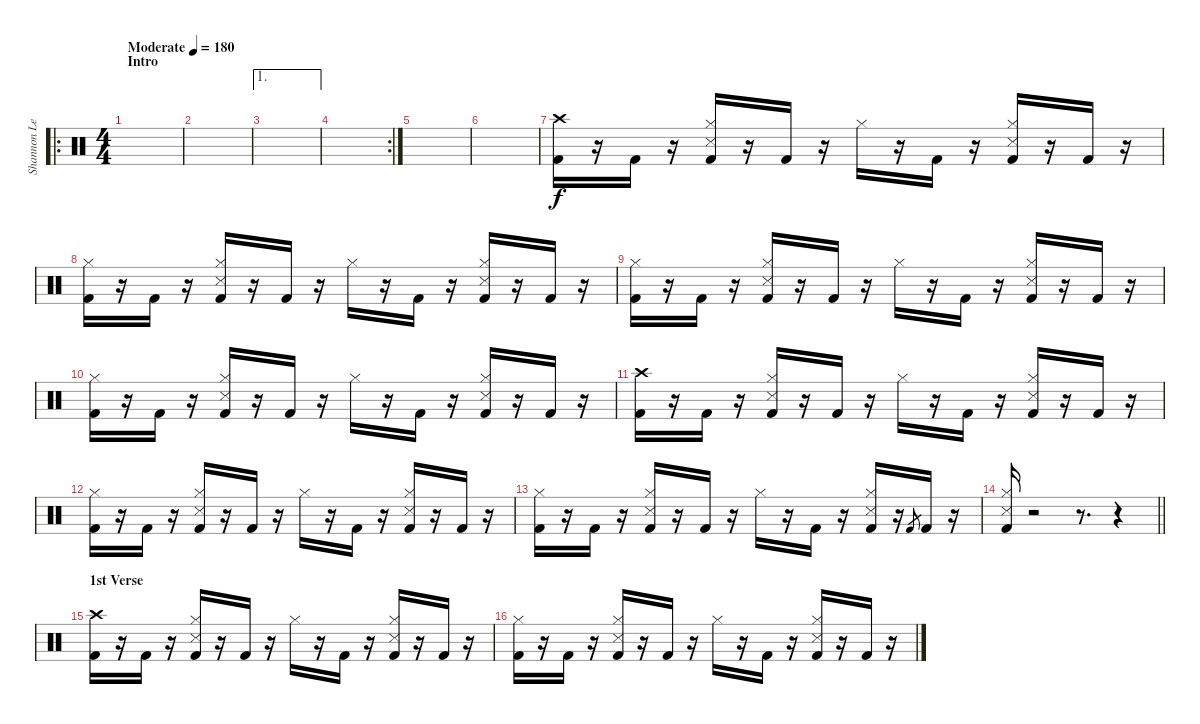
\track ("Shannon Leto [Drums]" "Shannon Le") {instrument percussion}
\staff {score}
\articulation defaults
\ro
\ts (4 4)
\section ("" "Intro")
\tempo (180 "Moderate")
\clef neutral
\ks c
|
|
\ae 1
|
\rc 2
|
|
|
("Crash high (hit)" "Kick (hit) 2").16 r.16 "Kick (hit) 2".16 r.16 ("Hi-Hat (closed)" "Snare (side stick) 3" "Kick (hit) 2").16 r.16 "Kick (hit) 2".16 r.16 "Hi-Hat (closed)".16 r.16 "Kick (hit) 2".16 r.16 ("Hi-Hat (closed)" "Snare (side stick) 3" "Kick (hit) 2").16 r.16 "Kick (hit) 2".16 r.16 |
("Hi-Hat (closed)" "Kick (hit) 2").16 r.16 "Kick (hit) 2".16 r.16 ("Hi-Hat (closed)" "Snare (side stick) 3" "Kick (hit) 2").16 r.16 "Kick (hit) 2".16 r.16 "Hi-Hat (closed)".16 r.16 "Kick (hit) 2".16 r.16 ("Hi-Hat (closed)" "Snare (side stick) 3" "Kick (hit) 2").16 r.16 "Kick (hit) 2".16 r.16 |
("Hi-Hat (closed)" "Kick (hit) 2").16 r.16 "Kick (hit) 2".16 r.16 ("Hi-Hat (closed)" "Snare (side stick) 3" "Kick (hit) 2").16 r.16 "Kick (hit) 2".16 r.16 "Hi-Hat (closed)".16 r.16 "Kick (hit) 2".16 r.16 ("Hi-Hat (closed)" "Snare (side stick) 3" "Kick (hit) 2").16 r.16 "Kick (hit) 2".16 r.16 |
("Hi-Hat (closed)" "Kick (hit) 2").16 r.16 "Kick (hit) 2".16 r.16 ("Hi-Hat (closed)" "Snare (side stick) 3" "Kick (hit) 2").16 r.16 "Kick (hit) 2".16 r.16 "Hi-Hat (closed)".16 r.16 "Kick (hit) 2".16 r.16 ("Hi-Hat (closed)" "Snare (side stick) 3" "Kick (hit) 2").16 r.16 "Kick (hit) 2".16 r.16 |
("Crash high (hit)" "Kick (hit) 2").16 r.16 "Kick (hit) 2".16 r.16 ("Hi-Hat (closed)" "Snare (side stick) 3" "Kick (hit) 2").16 r.16 "Kick (hit) 2".16 r.16 "Hi-Hat (closed)".16 r.16 "Kick (hit) 2".16 r.16 ("Hi-Hat (closed)" "Snare (side stick) 3" "Kick (hit) 2").16 r.16 "Kick (hit) 2".16 r.16 |
("Hi-Hat (closed)" "Kick (hit) 2").16 r.16 "Kick (hit) 2".16 r.16 ("Hi-Hat (closed)" "Snare (side stick) 3" "Kick (hit) 2").16 r.16 "Kick (hit) 2".16 r.16 "Hi-Hat (closed)".16 r.16 "Kick (hit) 2".16 r.16 ("Hi-Hat (closed)" "Snare (side stick) 3" "Kick (hit) 2").16 r.16 "Kick (hit) 2".16 r.16 |
("Hi-Hat (closed)" "Kick (hit) 2").16 r.16 "Kick (hit) 2".16 r.16 ("Hi-Hat (closed)" "Snare (side stick) 3" "Kick (hit) 2").16 r.16 "Kick (hit) 2".16 r.16 "Hi-Hat (closed)".16 r.16 "Kick (hit) 2".16 r.16 ("Hi-Hat (closed)" "Snare (side stick) 3" "Kick (hit) 2").16 r.16 "Kick (hit) 2".8{gr} "Kick (hit) 2".16 r.16 |
\barLineRight lightlight
("Hi-Hat (closed)" "Snare (side stick) 3" "Kick (hit) 2").16 r.2 r.8{d} r.4 |
\section ("" "1st Verse")
("Crash high (hit)" "Kick (hit) 2").16 r.16 "Kick (hit) 2".16 r.16 ("Hi-Hat (closed)" "Snare (side stick) 3" "Kick (hit) 2").16 r.16 "Kick (hit) 2".16 r.16 "Hi-Hat (closed)".16 r.16 "Kick (hit) 2".16 r.16 ("Hi-Hat (closed)" "Snare (side stick) 3" "Kick (hit) 2").16 r.16 "Kick (hit) 2".16 r.16 |
("Hi-Hat (closed)" "Kick (hit) 2").16 r.16 "Kick (hit) 2".16 r.16 ("Hi-Hat (closed)" "Snare (side stick) 3" "Kick (hit) 2").16 r.16 "Kick (hit) 2".16 r.16 "Hi-Hat (closed)".16 r.16 "Kick (hit) 2".16 r.16 ("Hi-Hat (closed)" "Snare (side stick) 3" "Kick (hit) 2").16 r.16 "Kick (hit) 2".16 r.16
